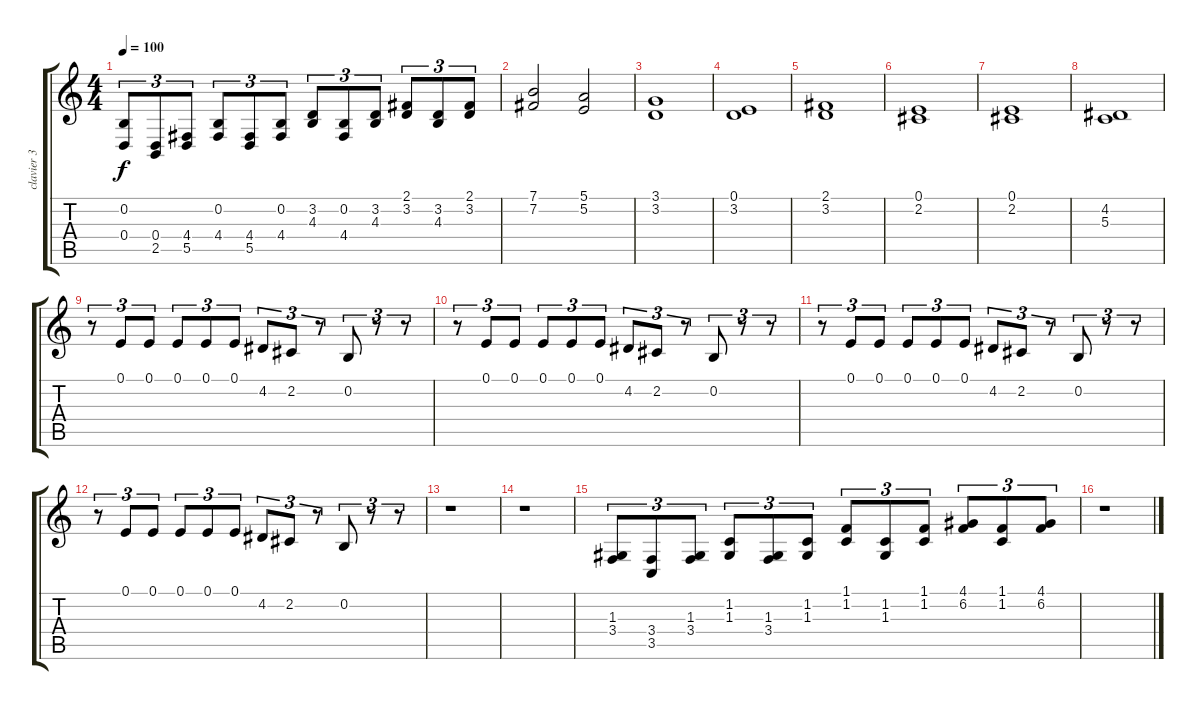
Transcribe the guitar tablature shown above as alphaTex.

\track ("clavier 3" "clavier 3") {instrument synthbrass2}
\staff {score tabs}
\tuning (E4 B3 G3 D3 A2 E2) {hide}
\ts (4 4)
\tempo 100
\clef g2
\ks c
(0.2 0.4).8{tu (3 2) dy f} (0.4 2.5).8{tu (3 2)} (4.4 5.5).8{tu (3 2)} (0.2 4.4).8{tu (3 2)} (4.4 5.5).8{tu (3 2)} (0.2 4.4).8{tu (3 2)} (3.2 4.3).8{tu (3 2)} (0.2 4.4).8{tu (3 2)} (3.2 4.3).8{tu (3 2)} (2.1 3.2).8{tu (3 2)} (3.2 4.3).8{tu (3 2)} (2.1 3.2).8{tu (3 2)} |
(7.1 7.2).2 (5.1 5.2).2 |
(3.1 3.2).1 |
(0.1 3.2).1 |
(2.1 3.2).1 |
(0.1 2.2).1 |
(0.1 2.2).1 |
(4.2 5.3).1 |
r.8{tu (3 2)} 0.1.8{tu (3 2)} 0.1.8{tu (3 2)} 0.1.8{tu (3 2)} 0.1.8{tu (3 2)} 0.1.8{tu (3 2)} 4.2.8{tu (3 2)} 2.2.8{tu (3 2)} r.8{tu (3 2)} 0.2.8{tu (3 2)} r.8{tu (3 2)} r.8{tu (3 2)} |
r.8{tu (3 2)} 0.1.8{tu (3 2)} 0.1.8{tu (3 2)} 0.1.8{tu (3 2)} 0.1.8{tu (3 2)} 0.1.8{tu (3 2)} 4.2.8{tu (3 2)} 2.2.8{tu (3 2)} r.8{tu (3 2)} 0.2.8{tu (3 2)} r.8{tu (3 2)} r.8{tu (3 2)} |
r.8{tu (3 2)} 0.1.8{tu (3 2)} 0.1.8{tu (3 2)} 0.1.8{tu (3 2)} 0.1.8{tu (3 2)} 0.1.8{tu (3 2)} 4.2.8{tu (3 2)} 2.2.8{tu (3 2)} r.8{tu (3 2)} 0.2.8{tu (3 2)} r.8{tu (3 2)} r.8{tu (3 2)} |
r.8{tu (3 2)} 0.1.8{tu (3 2)} 0.1.8{tu (3 2)} 0.1.8{tu (3 2)} 0.1.8{tu (3 2)} 0.1.8{tu (3 2)} 4.2.8{tu (3 2)} 2.2.8{tu (3 2)} r.8{tu (3 2)} 0.2.8{tu (3 2)} r.8{tu (3 2)} r.8{tu (3 2)} |
r.1 |
r.1 |
(1.3 3.4).8{tu (3 2)} (3.4 3.5).8{tu (3 2)} (1.3 3.4).8{tu (3 2)} (1.2 1.3).8{tu (3 2)} (1.3 3.4).8{tu (3 2)} (1.2 1.3).8{tu (3 2)} (1.1 1.2).8{tu (3 2)} (1.2 1.3).8{tu (3 2)} (1.1 1.2).8{tu (3 2)} (4.1 6.2).8{tu (3 2)} (1.1 1.2).8{tu (3 2)} (4.1 6.2).8{tu (3 2)} |
r.1
